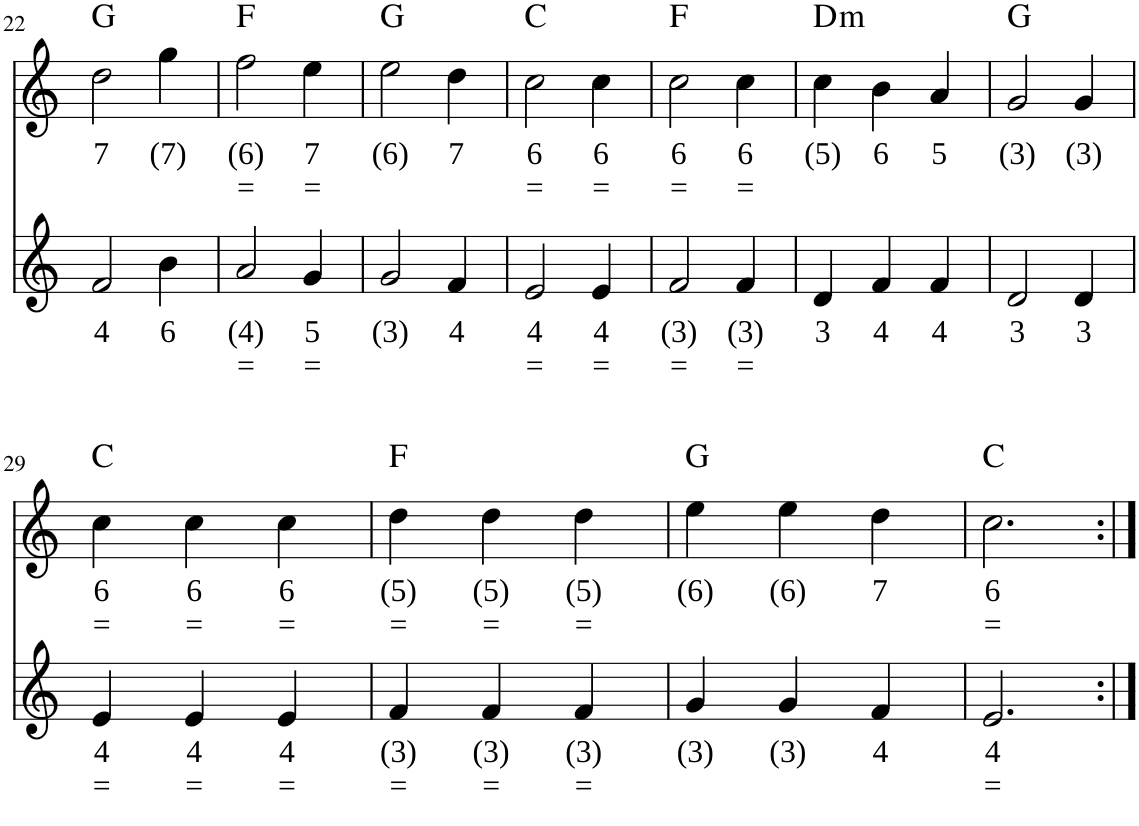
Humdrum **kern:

**kern	**text	**text	**kern	**text	**text	**harte
*part2	*part2	*part2	*part1	*part1	*part1	*part1
*staff2	*staff2	*staff2	*staff1	*staff1	*staff1	*
*I"Voice	*	*	*I"Voice	*	*	*
!!LO:PB:g=z
*clefG2	*	*	*clefG2	*	*	*
*k[]	*	*	*k[]	*	*	*
*M3/4	*	*	*M3/4	*	*	*
=22	=22	=22	=22	=22	=22	=22
!	!LO:LY:b	!	!	!LO:LY:b	!	!
2f/	4	.	2dd\	7	.	G:maj
!	!LO:LY:b	!	!	!LO:LY:b	!	!
4b\	6	.	4gg\	(7)	.	.
=23	=23	=23	=23	=23	=23	=23
!	!LO:LY:b	!LO:LY:b	!	!LO:LY:b	!LO:LY:b	!
2a/	(4)	=	2ff\	(6)	=	F:maj
!	!LO:LY:b	!LO:LY:b	!	!LO:LY:b	!LO:LY:b	!
4g/	5	=	4ee\	7	=	.
=24	=24	=24	=24	=24	=24	=24
!	!LO:LY:b	!	!	!LO:LY:b	!	!
2g/	(3)	.	2ee\	(6)	.	G:maj
!	!LO:LY:b	!	!	!LO:LY:b	!	!
4f/	4	.	4dd\	7	.	.
=25	=25	=25	=25	=25	=25	=25
!	!LO:LY:b	!LO:LY:b	!	!LO:LY:b	!LO:LY:b	!
2e/	4	=	2cc\	6	=	C:maj
!	!LO:LY:b	!LO:LY:b	!	!LO:LY:b	!LO:LY:b	!
4e/	4	=	4cc\	6	=	.
=26	=26	=26	=26	=26	=26	=26
!	!LO:LY:b	!LO:LY:b	!	!LO:LY:b	!LO:LY:b	!
2f/	(3)	=	2cc\	6	=	F:maj
!	!LO:LY:b	!LO:LY:b	!	!LO:LY:b	!LO:LY:b	!
4f/	(3)	=	4cc\	6	=	.
=27	=27	=27	=27	=27	=27	=27
!	!LO:LY:b	!	!	!LO:LY:b	!	!LO:H:kt=m
4d/	3	.	4cc\	(5)	.	D:min
!	!LO:LY:b	!	!	!LO:LY:b	!	!
4f/	4	.	4b\	6	.	.
!	!LO:LY:b	!	!	!LO:LY:b	!	!
4f/	4	.	4a/	5	.	.
=28	=28	=28	=28	=28	=28	=28
!	!LO:LY:b	!	!	!LO:LY:b	!	!
2d/	3	.	2g/	(3)	.	G:maj
!	!LO:LY:b	!	!	!LO:LY:b	!	!
4d/	3	.	4g/	(3)	.	.
!!LO:LB:g=z
=29	=29	=29	=29	=29	=29	=29
!	!LO:LY:b	!LO:LY:b	!	!LO:LY:b	!LO:LY:b	!
4e/	4	=	4cc\	6	=	C:maj
!	!LO:LY:b	!LO:LY:b	!	!LO:LY:b	!LO:LY:b	!
4e/	4	=	4cc\	6	=	.
!	!LO:LY:b	!LO:LY:b	!	!LO:LY:b	!LO:LY:b	!
4e/	4	=	4cc\	6	=	.
=30	=30	=30	=30	=30	=30	=30
!	!LO:LY:b	!LO:LY:b	!	!LO:LY:b	!LO:LY:b	!
4f/	(3)	=	4dd\	(5)	=	F:maj
!	!LO:LY:b	!LO:LY:b	!	!LO:LY:b	!LO:LY:b	!
4f/	(3)	=	4dd\	(5)	=	.
!	!LO:LY:b	!LO:LY:b	!	!LO:LY:b	!LO:LY:b	!
4f/	(3)	=	4dd\	(5)	=	.
=31	=31	=31	=31	=31	=31	=31
!	!LO:LY:b	!	!	!LO:LY:b	!	!
4g/	(3)	.	4ee\	(6)	.	G:maj
!	!LO:LY:b	!	!	!LO:LY:b	!	!
4g/	(3)	.	4ee\	(6)	.	.
!	!LO:LY:b	!	!	!LO:LY:b	!	!
4f/	4	.	4dd\	7	.	.
=32	=32	=32	=32	=32	=32	=32
!	!LO:LY:b	!LO:LY:b	!	!LO:LY:b	!LO:LY:b	!
2.e/	4	=	2.cc\	6	=	C:maj
=:|!	=:|!	=:|!	=:|!	=:|!	=:|!	=:|!
*-	*-	*-	*-	*-	*-	*-
